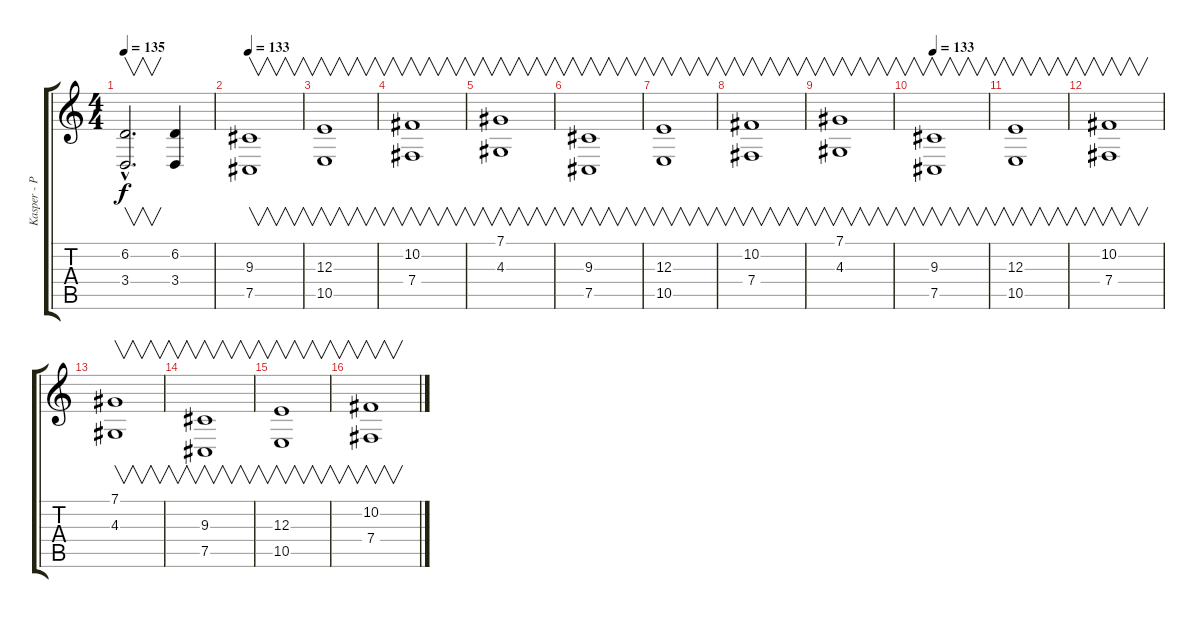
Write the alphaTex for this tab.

\track ("Kasper - Piano - Rhythm" "Kasper - P") {instrument bagpipe}
\staff {score tabs}
\tuning (Db4 Ab3 E3 B2 Gb2 Db2) {hide}
\ts (4 4)
\tempo 135
\clef g2
\ks c
(6.2{hac} 3.4{hac}).2{v d dy f} (6.2 3.4).4 |
\tempo 133
(9.3 7.5).1{v instrument bagpipe} |
(12.3 10.5).1{v} |
(10.2 7.4).1{v} |
(7.1 4.3).1{v} |
(9.3 7.5).1{v} |
(12.3 10.5).1{v} |
(10.2 7.4).1{v} |
(7.1 4.3).1{v} |
\tempo 133
(9.3 7.5).1{v} |
(12.3 10.5).1{v} |
(10.2 7.4).1{v} |
(7.1 4.3).1{v} |
(9.3 7.5).1{v} |
(12.3 10.5).1{v} |
(10.2 7.4).1{v}
